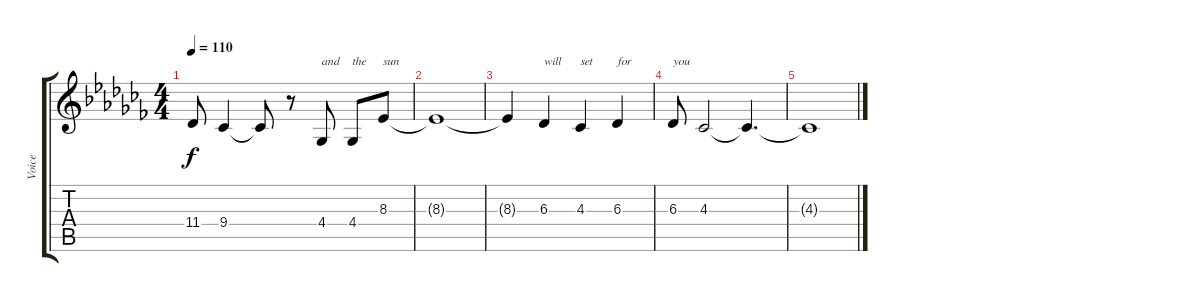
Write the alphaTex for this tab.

\track ("Voice" "Voice") {instrument lead6voice}
\staff {score tabs}
\tuning (E4 B3 G3 D3 A2 E2) {hide}
\ts (4 4)
\tempo 110
\clef g2
\ks abminor
11.4{t}.8{dy f} 9.4.4 9.4{t}.8 r.8 4.4.8{txt "and"} 4.4.8{txt "the"} 8.3.8{txt "sun"} |
8.3{t}.1 |
8.3{t}.4 6.3.4{txt "will"} 4.3.4{txt "set"} 6.3.4{txt "for"} |
6.3.8{txt "you"} 4.3.2 4.3{t}.4{d} |
4.3{t}.1
